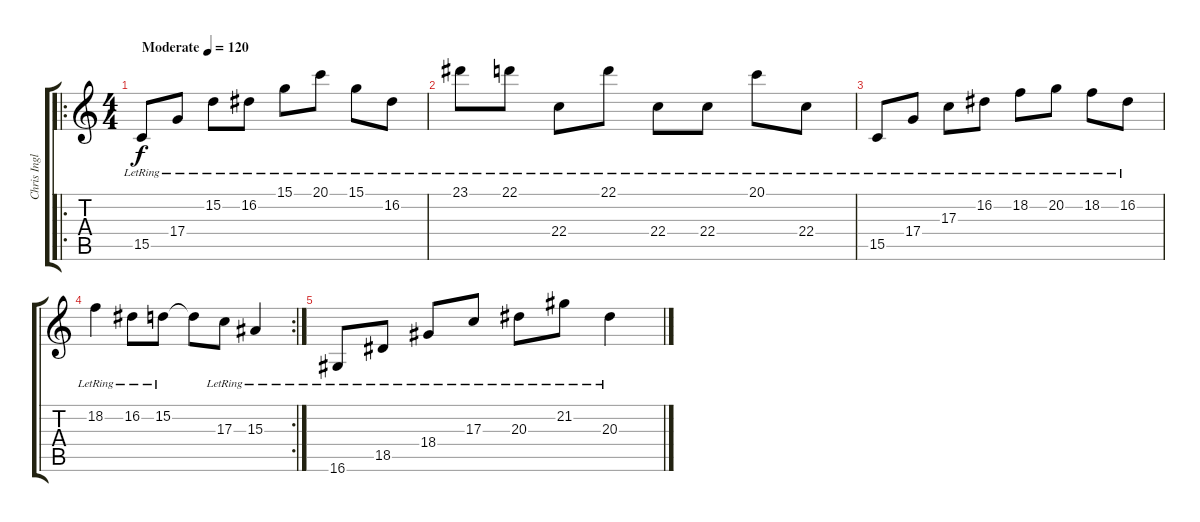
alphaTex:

\track ("Chris Ingles" "Chris Ingl") {instrument lead2sawtooth}
\staff {score tabs}
\tuning (E4 B3 G3 D3 A2 E2) {hide}
\ro
\ts (4 4)
\tempo (120 "Moderate")
\clef g2
\ks c
15.5{lr}.8{dy f instrument acousticgrandpiano} 17.4{lr}.8 15.2{lr}.8 16.2{lr}.8 15.1{lr}.8 20.1{lr}.8 15.1{lr}.8 16.2{lr}.8 |
23.1{lr}.8 22.1{lr}.8 22.4{lr}.8 22.1{lr}.8 22.4{lr}.8 22.4{lr}.8 20.1{lr}.8 22.4{lr}.8 |
15.5{lr}.8 17.4{lr}.8 17.3{lr}.8 16.2{lr}.8 18.2{lr}.8 20.2{lr}.8 18.2{lr}.8 16.2{lr}.8 |
\rc 2
18.2{lr}.4 16.2{lr}.8 15.2{lr}.8 15.2{t}.8 17.3{lr}.8 15.3{lr}.4 |
16.6{lr}.8 18.5{lr}.8 18.4{lr}.8 17.3{lr}.8 20.3{lr}.8 21.2{lr}.8 20.3{lr}.4
